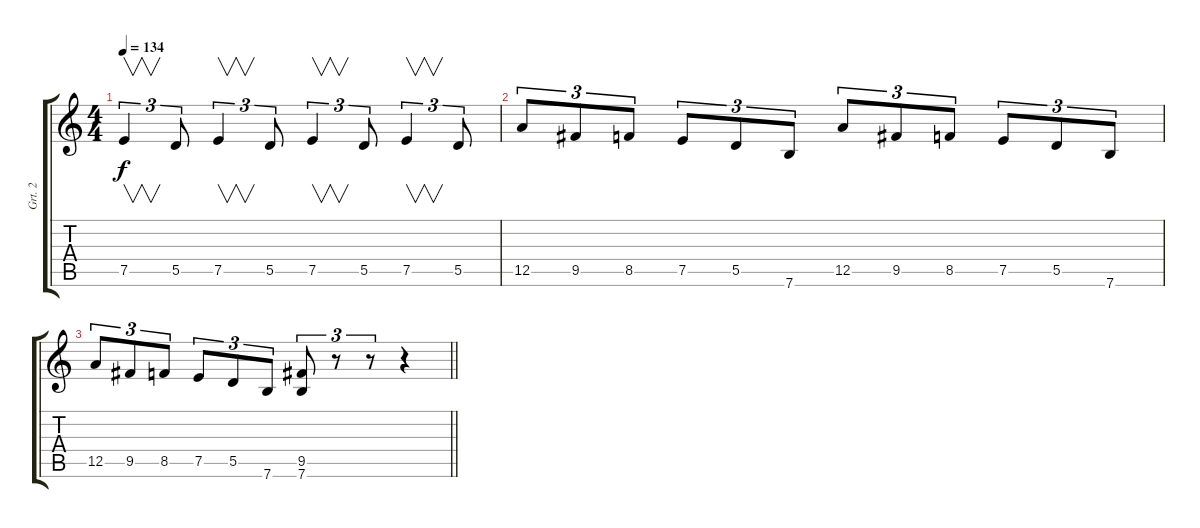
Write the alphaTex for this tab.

\track ("Grt. 2" "Grt. 2") {instrument distortionguitar}
\staff {score tabs}
\tuning (E4 B3 G3 D3 A2 E2) {hide}
\ts (4 4)
\tempo 134
\clef g2
\ks c
7.5.4{v tu (3 2) dy f} 5.5.8{tu (3 2)} 7.5.4{v tu (3 2)} 5.5.8{tu (3 2)} 7.5.4{v tu (3 2)} 5.5.8{tu (3 2)} 7.5.4{v tu (3 2)} 5.5.8{tu (3 2)} |
12.5.8{tu (3 2)} 9.5.8{tu (3 2)} 8.5.8{tu (3 2)} 7.5.8{tu (3 2)} 5.5.8{tu (3 2)} 7.6.8{tu (3 2)} 12.5.8{tu (3 2)} 9.5.8{tu (3 2)} 8.5.8{tu (3 2)} 7.5.8{tu (3 2)} 5.5.8{tu (3 2)} 7.6.8{tu (3 2)} |
\barLineRight lightlight
12.5.8{tu (3 2)} 9.5.8{tu (3 2)} 8.5.8{tu (3 2)} 7.5.8{tu (3 2)} 5.5.8{tu (3 2)} 7.6.8{tu (3 2)} (9.5 7.6).8{tu (3 2)} r.8{tu (3 2)} r.8{tu (3 2)} r.4
